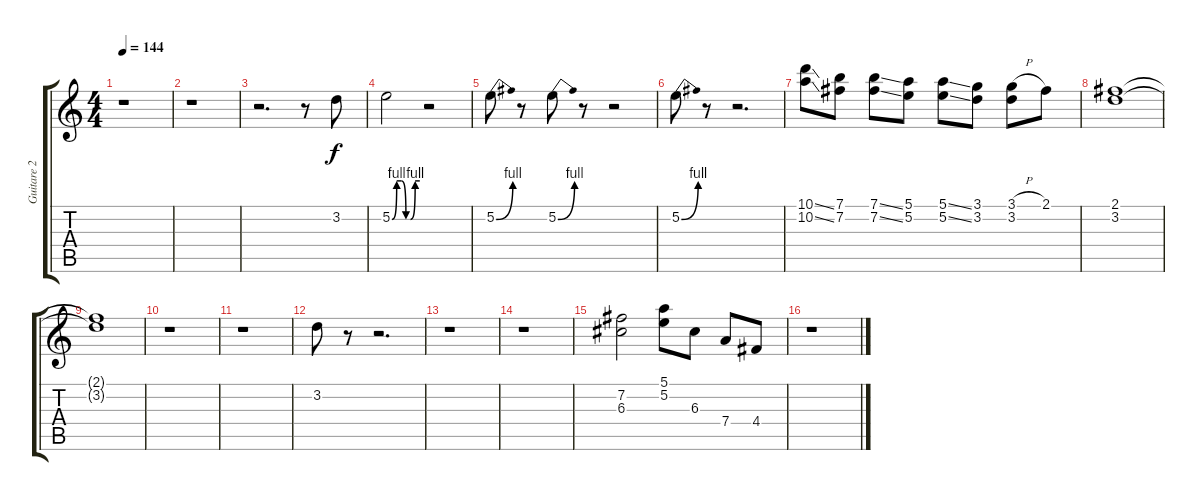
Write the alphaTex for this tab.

\track ("Guitare 2" "Guitare 2") {instrument overdrivenguitar}
\staff {score tabs}
\tuning (E4 B3 G3 D3 A2 E2) {hide}
\ts (4 4)
\tempo 144
\clef g2
\ks c
r.1{dy f} |
r.1 |
r.2{d} r.8 3.2.8 |
5.2{be (custom 0 0 10 4 20 4 30 0 40 0 50 4 60 4)}.2 r.2 |
5.2{be (bend 0 0 60 4)}.8 r.8 5.2{be (bend 0 0 60 4)}.8 r.8 r.2 |
5.2{be (bend 0 0 60 4)}.8 r.8 r.2{d} |
(10.1{ss} 10.2{ss}).8 (7.1 7.2).8 (7.1{ss} 7.2{ss}).8 (5.1 5.2).8 (5.1{ss} 5.2{ss}).8 (3.1 3.2).8 (3.1{h} 3.2).8 2.1.8 |
(2.1 3.2).1 |
(2.1{t} 3.2{t}).1 |
r.1 |
r.1 |
3.2.8 r.8 r.2{d} |
r.1 |
r.1 |
(7.2 6.3).2 (5.1 5.2).8 6.3.8 7.4.8 4.4.8 |
r.1
